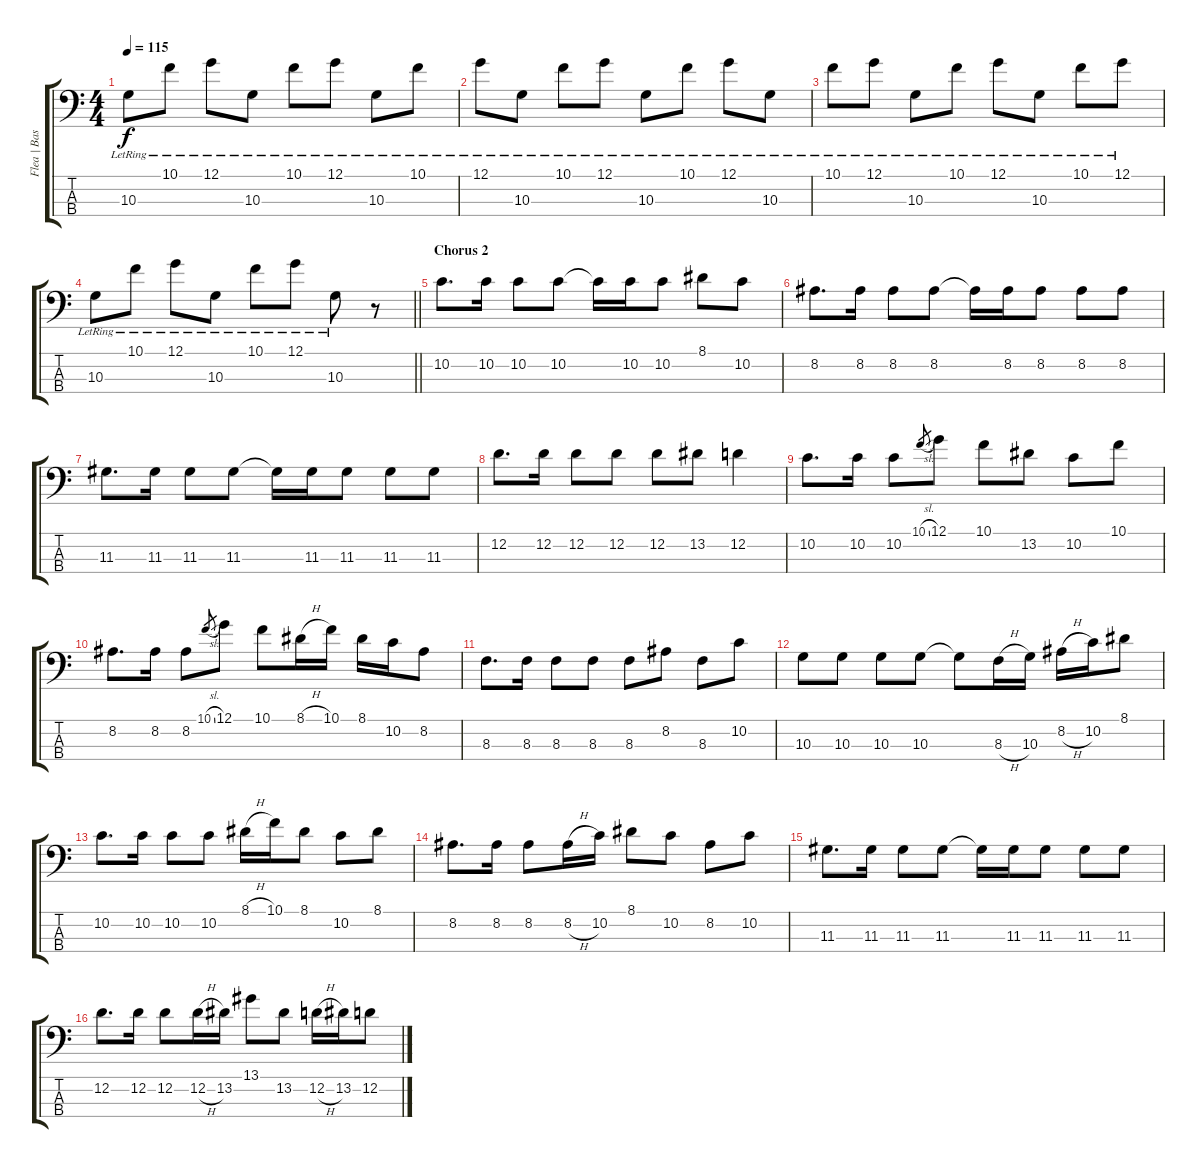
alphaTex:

\track ("Flea | Bass" "Flea | Bas") {instrument electricbassfinger}
\staff {score tabs}
\tuning (G2 D2 A1 E1) {hide}
\ts (4 4)
\tempo 115
\clef f4
\ks c
10.3{lr}.8{dy f} 10.1{lr}.8 12.1{lr}.8 10.3{lr}.8 10.1{lr}.8 12.1{lr}.8 10.3{lr}.8 10.1{lr}.8 |
12.1{lr}.8 10.3{lr}.8 10.1{lr}.8 12.1{lr}.8 10.3{lr}.8 10.1{lr}.8 12.1{lr}.8 10.3{lr}.8 |
10.1{lr}.8 12.1{lr}.8 10.3{lr}.8 10.1{lr}.8 12.1{lr}.8 10.3{lr}.8 10.1{lr}.8 12.1{lr}.8 |
\barLineRight lightlight
10.3{lr}.8 10.1{lr}.8 12.1{lr}.8 10.3{lr}.8 10.1{lr}.8 12.1{lr}.8 10.3{lr}.8 r.8 |
\section ("" "Chorus 2")
10.2.8{d} 10.2.16 10.2.8 10.2.8 10.2{t}.16 10.2.16 10.2.8 8.1.8 10.2.8 |
8.2.8{d} 8.2.16 8.2.8 8.2.8 8.2{t}.16 8.2.16 8.2.8 8.2.8 8.2.8 |
11.3.8{d} 11.3.16 11.3.8 11.3.8 11.3{t}.16 11.3.16 11.3.8 11.3.8 11.3.8 |
12.2.8{d} 12.2.16 12.2.8 12.2.8 12.2.8 13.2.8 12.2.4 |
10.2.8{d} 10.2.16 10.2.8 10.1{sl}.8{gr} 12.1.8 10.1.8 13.2.8 10.2.8 10.1.8 |
8.2.8{d} 8.2.16 8.2.8 10.1{sl}.8{gr} 12.1.8 10.1.8 8.1{h}.16 10.1.16 8.1.16 10.2.16 8.2.8 |
8.3.8{d} 8.3.16 8.3.8 8.3.8 8.3.8 8.2.8 8.3.8 10.2.8 |
10.3.8 10.3.8 10.3.8 10.3.8 10.3{t}.8 8.3{h}.16 10.3.16 8.2{h}.16 10.2.16 8.1.8 |
10.2.8{d} 10.2.16 10.2.8 10.2.8 8.1{h}.16 10.1.16 8.1.8 10.2.8 8.1.8 |
8.2.8{d} 8.2.16 8.2.8 8.2{h}.16 10.2.16 8.1.8 10.2.8 8.2.8 10.2.8 |
11.3.8{d} 11.3.16 11.3.8 11.3.8 11.3{t}.16 11.3.16 11.3.8 11.3.8 11.3.8 |
12.2.8{d} 12.2.16 12.2.8 12.2{h}.16 13.2.16 13.1.8 13.2.8 12.2{h}.16 13.2.16 12.2.8
